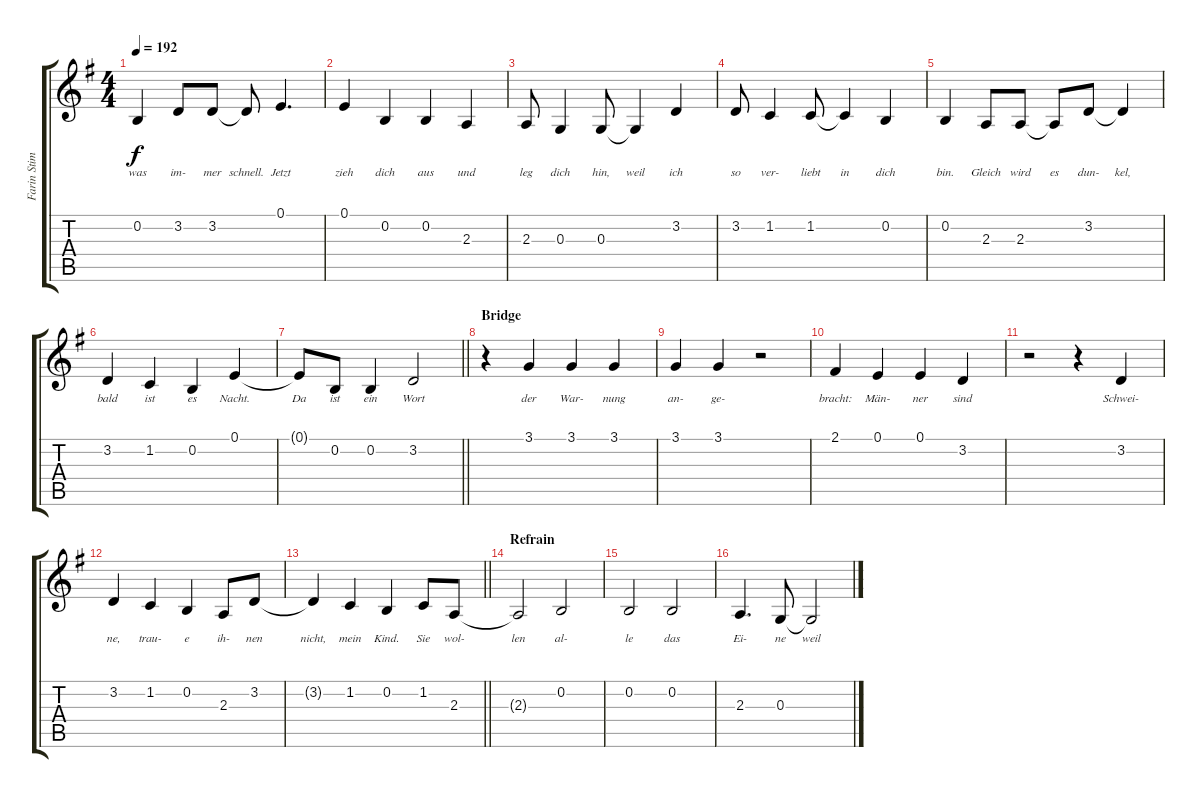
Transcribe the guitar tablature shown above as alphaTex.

\track ("Farin Stimme" "Farin Stim") {instrument oboe}
\staff {score tabs}
\tuning (E4 B3 G3 D3 A2 E2) {hide}
\ts (4 4)
\tempo 192
\clef g2
\ks g
0.2.4{lyrics (0 "was") lyrics (1 "") lyrics (2 "") lyrics (3 "") lyrics (4 "") dy f} 3.2.8{lyrics (0 "im-") lyrics (1 "") lyrics (2 "") lyrics (3 "") lyrics (4 "")} 3.2.8{lyrics (0 "mer") lyrics (1 "") lyrics (2 "") lyrics (3 "") lyrics (4 "")} 3.2{t}.8{lyrics (0 "schnell.") lyrics (1 "") lyrics (2 "") lyrics (3 "") lyrics (4 "")} 0.1.4{d lyrics (0 "Jetzt") lyrics (1 "") lyrics (2 "") lyrics (3 "") lyrics (4 "")} |
0.1.4{lyrics (0 "zieh") lyrics (1 "") lyrics (2 "") lyrics (3 "") lyrics (4 "")} 0.2.4{lyrics (0 "dich") lyrics (1 "") lyrics (2 "") lyrics (3 "") lyrics (4 "")} 0.2.4{lyrics (0 "aus") lyrics (1 "") lyrics (2 "") lyrics (3 "") lyrics (4 "")} 2.3.4{lyrics (0 "und") lyrics (1 "") lyrics (2 "") lyrics (3 "") lyrics (4 "")} |
2.3.8{lyrics (0 "leg") lyrics (1 "") lyrics (2 "") lyrics (3 "") lyrics (4 "")} 0.3.4{lyrics (0 "dich") lyrics (1 "") lyrics (2 "") lyrics (3 "") lyrics (4 "")} 0.3.8{lyrics (0 "hin,") lyrics (1 "") lyrics (2 "") lyrics (3 "") lyrics (4 "")} 0.3{t}.4{lyrics (0 "weil") lyrics (1 "") lyrics (2 "") lyrics (3 "") lyrics (4 "")} 3.2.4{lyrics (0 "ich") lyrics (1 "") lyrics (2 "") lyrics (3 "") lyrics (4 "")} |
3.2.8{lyrics (0 "so") lyrics (1 "") lyrics (2 "") lyrics (3 "") lyrics (4 "")} 1.2.4{lyrics (0 "ver-") lyrics (1 "") lyrics (2 "") lyrics (3 "") lyrics (4 "")} 1.2.8{lyrics (0 "liebt") lyrics (1 "") lyrics (2 "") lyrics (3 "") lyrics (4 "")} 1.2{t}.4{lyrics (0 "in") lyrics (1 "") lyrics (2 "") lyrics (3 "") lyrics (4 "")} 0.2.4{lyrics (0 "dich") lyrics (1 "") lyrics (2 "") lyrics (3 "") lyrics (4 "")} |
0.2.4{lyrics (0 "bin.") lyrics (1 "") lyrics (2 "") lyrics (3 "") lyrics (4 "")} 2.3.8{lyrics (0 "Gleich") lyrics (1 "") lyrics (2 "") lyrics (3 "") lyrics (4 "")} 2.3.8{lyrics (0 "wird") lyrics (1 "") lyrics (2 "") lyrics (3 "") lyrics (4 "")} 2.3{t}.8{lyrics (0 "es") lyrics (1 "") lyrics (2 "") lyrics (3 "") lyrics (4 "")} 3.2.8{lyrics (0 "dun-") lyrics (1 "") lyrics (2 "") lyrics (3 "") lyrics (4 "")} 3.2{t}.4{lyrics (0 "kel,") lyrics (1 "") lyrics (2 "") lyrics (3 "") lyrics (4 "")} |
3.2.4{lyrics (0 "bald") lyrics (1 "") lyrics (2 "") lyrics (3 "") lyrics (4 "")} 1.2.4{lyrics (0 "ist") lyrics (1 "") lyrics (2 "") lyrics (3 "") lyrics (4 "")} 0.2.4{lyrics (0 "es") lyrics (1 "") lyrics (2 "") lyrics (3 "") lyrics (4 "")} 0.1.4{lyrics (0 "Nacht.") lyrics (1 "") lyrics (2 "") lyrics (3 "") lyrics (4 "")} |
\barLineRight lightlight
0.1{t}.8{lyrics (0 "Da") lyrics (1 "") lyrics (2 "") lyrics (3 "") lyrics (4 "")} 0.2.8{lyrics (0 "ist") lyrics (1 "") lyrics (2 "") lyrics (3 "") lyrics (4 "")} 0.2.4{lyrics (0 "ein") lyrics (1 "") lyrics (2 "") lyrics (3 "") lyrics (4 "")} 3.2.2{lyrics (0 "Wort") lyrics (1 "") lyrics (2 "") lyrics (3 "") lyrics (4 "")} |
\section ("" "Bridge")
r.4 3.1.4{lyrics (0 "der") lyrics (1 "") lyrics (2 "") lyrics (3 "") lyrics (4 "")} 3.1.4{lyrics (0 "War-") lyrics (1 "") lyrics (2 "") lyrics (3 "") lyrics (4 "")} 3.1.4{lyrics (0 "nung") lyrics (1 "") lyrics (2 "") lyrics (3 "") lyrics (4 "")} |
3.1.4{lyrics (0 "an-") lyrics (1 "") lyrics (2 "") lyrics (3 "") lyrics (4 "")} 3.1.4{lyrics (0 "ge-") lyrics (1 "") lyrics (2 "") lyrics (3 "") lyrics (4 "")} r.2 |
2.1.4{lyrics (0 "bracht:") lyrics (1 "") lyrics (2 "") lyrics (3 "") lyrics (4 "")} 0.1.4{lyrics (0 "Män-") lyrics (1 "") lyrics (2 "") lyrics (3 "") lyrics (4 "")} 0.1.4{lyrics (0 "ner") lyrics (1 "") lyrics (2 "") lyrics (3 "") lyrics (4 "")} 3.2.4{lyrics (0 "sind") lyrics (1 "") lyrics (2 "") lyrics (3 "") lyrics (4 "")} |
r.2 r.4 3.2.4{lyrics (0 "Schwei-") lyrics (1 "") lyrics (2 "") lyrics (3 "") lyrics (4 "")} |
3.2.4{lyrics (0 "ne,") lyrics (1 "") lyrics (2 "") lyrics (3 "") lyrics (4 "")} 1.2.4{lyrics (0 "trau-") lyrics (1 "") lyrics (2 "") lyrics (3 "") lyrics (4 "")} 0.2.4{lyrics (0 "e") lyrics (1 "") lyrics (2 "") lyrics (3 "") lyrics (4 "")} 2.3.8{lyrics (0 "ih-") lyrics (1 "") lyrics (2 "") lyrics (3 "") lyrics (4 "")} 3.2.8{lyrics (0 "nen") lyrics (1 "") lyrics (2 "") lyrics (3 "") lyrics (4 "")} |
\barLineRight lightlight
3.2{t}.4{lyrics (0 "nicht,") lyrics (1 "") lyrics (2 "") lyrics (3 "") lyrics (4 "")} 1.2.4{lyrics (0 "mein") lyrics (1 "") lyrics (2 "") lyrics (3 "") lyrics (4 "")} 0.2.4{lyrics (0 "Kind.") lyrics (1 "") lyrics (2 "") lyrics (3 "") lyrics (4 "")} 1.2.8{lyrics (0 "Sie") lyrics (1 "") lyrics (2 "") lyrics (3 "") lyrics (4 "")} 2.3.8{lyrics (0 "wol-") lyrics (1 "") lyrics (2 "") lyrics (3 "") lyrics (4 "")} |
\section ("" "Refrain")
2.3{t}.2{lyrics (0 "len") lyrics (1 "") lyrics (2 "") lyrics (3 "") lyrics (4 "")} 0.2.2{lyrics (0 "al-") lyrics (1 "") lyrics (2 "") lyrics (3 "") lyrics (4 "")} |
0.2.2{lyrics (0 "le") lyrics (1 "") lyrics (2 "") lyrics (3 "") lyrics (4 "")} 0.2.2{lyrics (0 "das") lyrics (1 "") lyrics (2 "") lyrics (3 "") lyrics (4 "")} |
2.3.4{d lyrics (0 "Ei-") lyrics (1 "") lyrics (2 "") lyrics (3 "") lyrics (4 "")} 0.3.8{lyrics (0 "ne") lyrics (1 "") lyrics (2 "") lyrics (3 "") lyrics (4 "")} 0.3{t}.2{lyrics (0 "weil") lyrics (1 "") lyrics (2 "") lyrics (3 "") lyrics (4 "")}
